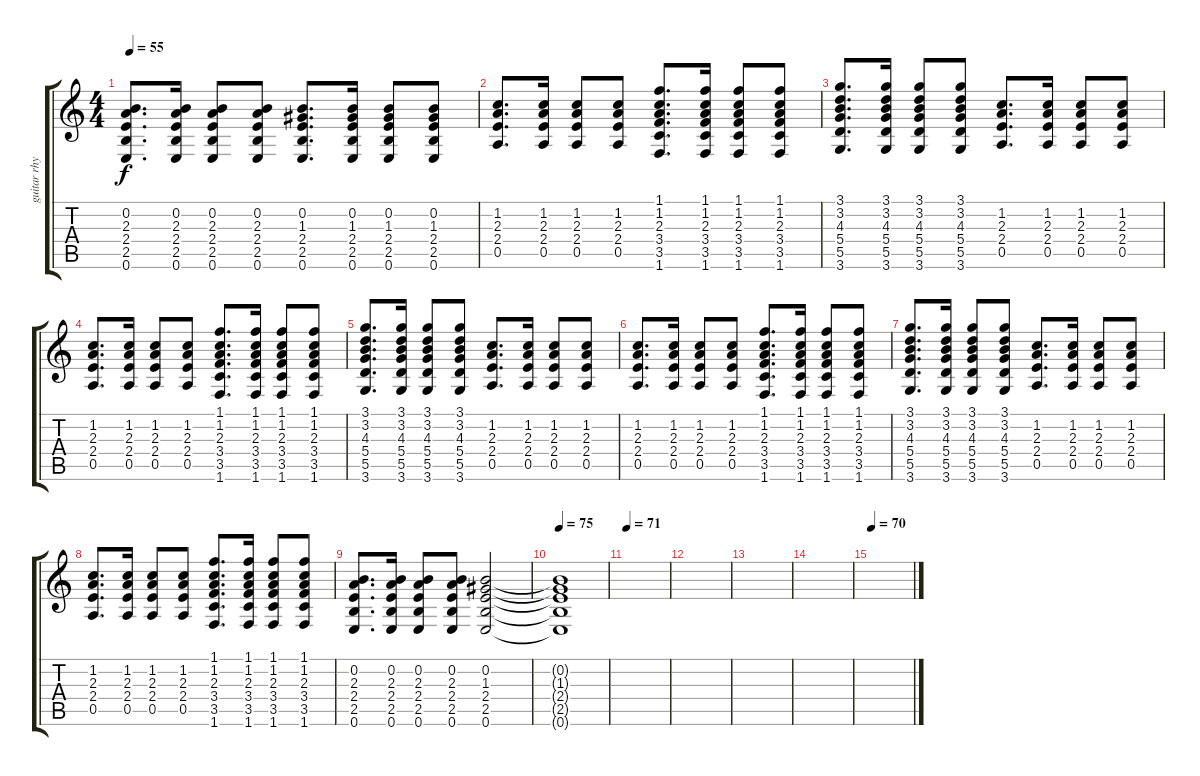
\track ("guitar rhym" "guitar rhy") {instrument acousticguitarsteel}
\staff {score tabs}
\tuning (E4 B3 G3 D3 A2 E2) {hide}
\ts (4 4)
\tempo 55
\clef g2
\ks c
(0.2 2.3 2.4 2.5 0.6).8{d dy f} (0.2 2.3 2.4 2.5 0.6).16 (0.2 2.3 2.4 2.5 0.6).8 (0.2 2.3 2.4 2.5 0.6).8 (0.2 1.3 2.4 2.5 0.6).8{d} (0.2 1.3 2.4 2.5 0.6).16 (0.2 1.3 2.4 2.5 0.6).8 (0.2 1.3 2.4 2.5 0.6).8 |
(1.2 2.3 2.4 0.5).8{d} (1.2 2.3 2.4 0.5).16 (1.2 2.3 2.4 0.5).8 (1.2 2.3 2.4 0.5).8 (1.1 1.2 2.3 3.4 3.5 1.6).8{d} (1.1 1.2 2.3 3.4 3.5 1.6).16 (1.1 1.2 2.3 3.4 3.5 1.6).8 (1.1 1.2 2.3 3.4 3.5 1.6).8 |
(3.1 3.2 4.3 5.4 5.5 3.6).8{d} (3.1 3.2 4.3 5.4 5.5 3.6).16 (3.1 3.2 4.3 5.4 5.5 3.6).8 (3.1 3.2 4.3 5.4 5.5 3.6).8 (1.2 2.3 2.4 0.5).8{d} (1.2 2.3 2.4 0.5).16 (1.2 2.3 2.4 0.5).8 (1.2 2.3 2.4 0.5).8 |
(1.2 2.3 2.4 0.5).8{d} (1.2 2.3 2.4 0.5).16 (1.2 2.3 2.4 0.5).8 (1.2 2.3 2.4 0.5).8 (1.1 1.2 2.3 3.4 3.5 1.6).8{d} (1.1 1.2 2.3 3.4 3.5 1.6).16 (1.1 1.2 2.3 3.4 3.5 1.6).8 (1.1 1.2 2.3 3.4 3.5 1.6).8 |
(3.1 3.2 4.3 5.4 5.5 3.6).8{d} (3.1 3.2 4.3 5.4 5.5 3.6).16 (3.1 3.2 4.3 5.4 5.5 3.6).8 (3.1 3.2 4.3 5.4 5.5 3.6).8 (1.2 2.3 2.4 0.5).8{d} (1.2 2.3 2.4 0.5).16 (1.2 2.3 2.4 0.5).8 (1.2 2.3 2.4 0.5).8 |
(1.2 2.3 2.4 0.5).8{d} (1.2 2.3 2.4 0.5).16 (1.2 2.3 2.4 0.5).8 (1.2 2.3 2.4 0.5).8 (1.1 1.2 2.3 3.4 3.5 1.6).8{d} (1.1 1.2 2.3 3.4 3.5 1.6).16 (1.1 1.2 2.3 3.4 3.5 1.6).8 (1.1 1.2 2.3 3.4 3.5 1.6).8 |
(3.1 3.2 4.3 5.4 5.5 3.6).8{d} (3.1 3.2 4.3 5.4 5.5 3.6).16 (3.1 3.2 4.3 5.4 5.5 3.6).8 (3.1 3.2 4.3 5.4 5.5 3.6).8 (1.2 2.3 2.4 0.5).8{d} (1.2 2.3 2.4 0.5).16 (1.2 2.3 2.4 0.5).8 (1.2 2.3 2.4 0.5).8 |
(1.2 2.3 2.4 0.5).8{d} (1.2 2.3 2.4 0.5).16 (1.2 2.3 2.4 0.5).8 (1.2 2.3 2.4 0.5).8 (1.1 1.2 2.3 3.4 3.5 1.6).8{d} (1.1 1.2 2.3 3.4 3.5 1.6).16 (1.1 1.2 2.3 3.4 3.5 1.6).8 (1.1 1.2 2.3 3.4 3.5 1.6).8 |
(0.2 2.3 2.4 2.5 0.6).8{d} (0.2 2.3 2.4 2.5 0.6).16 (0.2 2.3 2.4 2.5 0.6).8 (0.2 2.3 2.4 2.5 0.6).8 (0.2 1.3 2.4 2.5 0.6).2 |
\tempo 75
(0.2{t} 1.3{t} 2.4{t} 2.5{t} 0.6{t}).1 |
\tempo 71
|
|
|
|
\tempo 70
